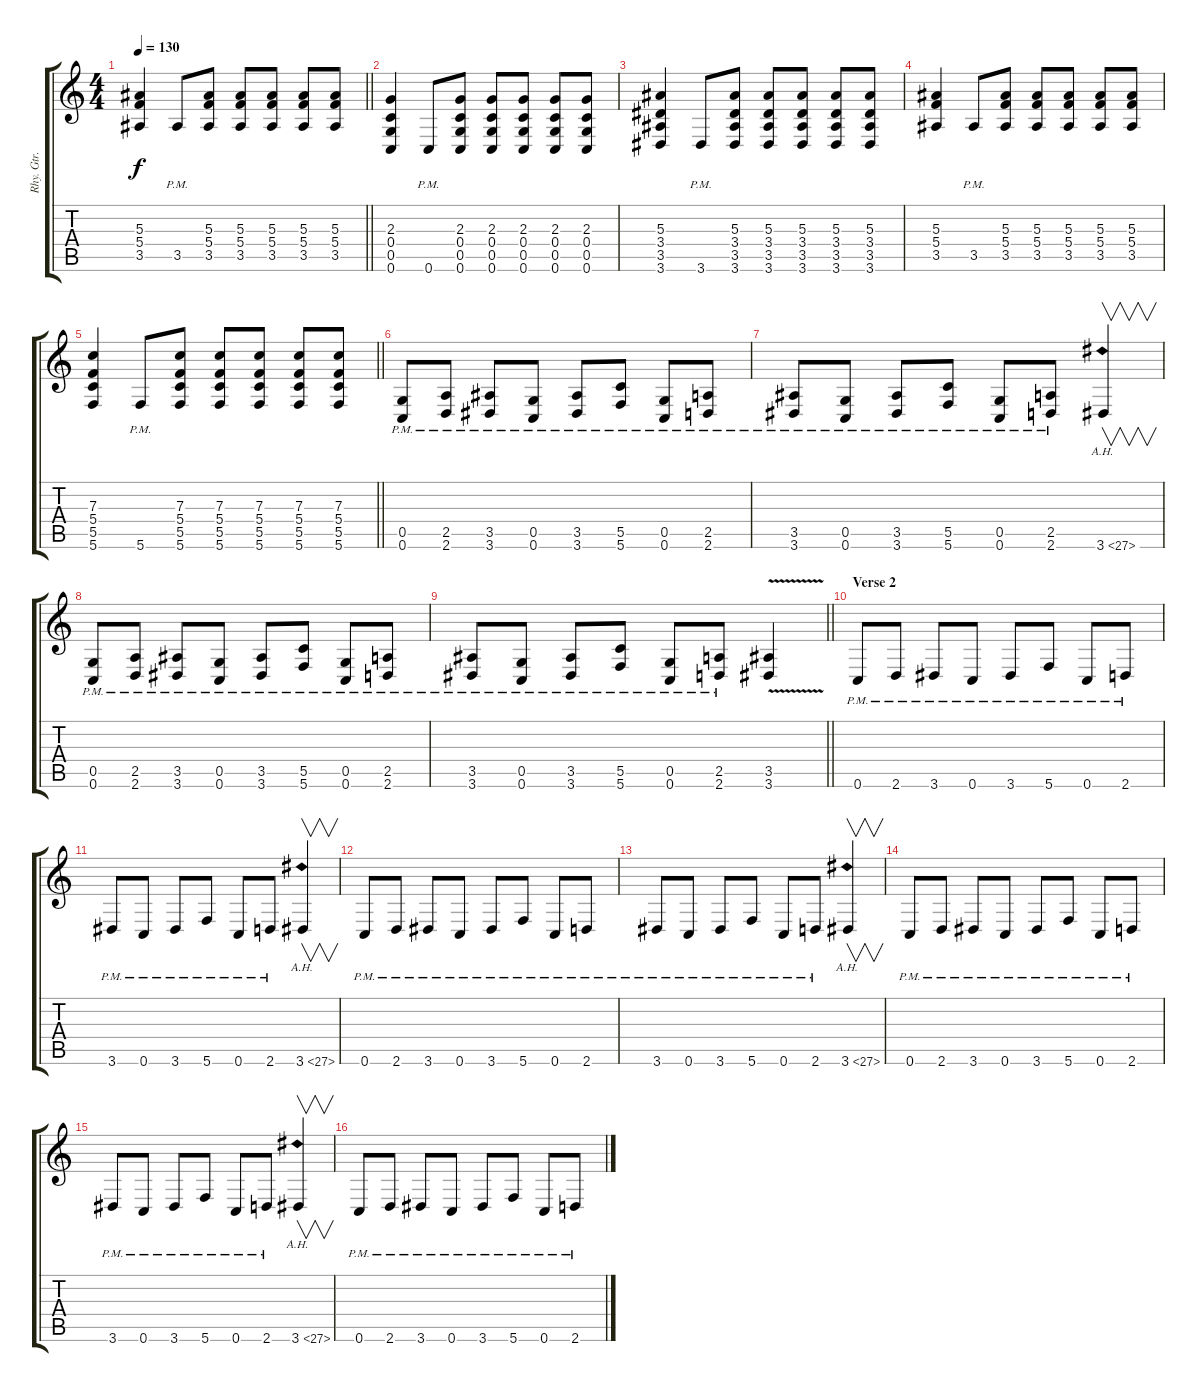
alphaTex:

\track ("Rhy. Gtr. 2" "Rhy. Gtr. ") {instrument distortionguitar}
\staff {score tabs}
\tuning (D4 A3 F3 C3 G2 C2) {hide}
\ts (4 4)
\tempo 130
\clef g2
\barLineRight lightlight
\ks c
(5.3 5.4 3.5).4{dy f} 3.5{pm}.8 (5.3 5.4 3.5).8 (5.3 5.4 3.5).8 (5.3 5.4 3.5).8 (5.3 5.4 3.5).8 (5.3 5.4 3.5).8 |
\section ("" "")
(2.3 0.4 0.5 0.6).4 0.6{pm}.8 (2.3 0.4 0.5 0.6).8 (2.3 0.4 0.5 0.6).8 (2.3 0.4 0.5 0.6).8 (2.3 0.4 0.5 0.6).8 (2.3 0.4 0.5 0.6).8 |
(5.3 3.4 3.5 3.6).4 3.6{pm}.8 (5.3 3.4 3.5 3.6).8 (5.3 3.4 3.5 3.6).8 (5.3 3.4 3.5 3.6).8 (5.3 3.4 3.5 3.6).8 (5.3 3.4 3.5 3.6).8 |
(5.3 5.4 3.5).4 3.5{pm}.8 (5.3 5.4 3.5).8 (5.3 5.4 3.5).8 (5.3 5.4 3.5).8 (5.3 5.4 3.5).8 (5.3 5.4 3.5).8 |
\barLineRight lightlight
(7.3 5.4 5.5 5.6).4 5.6{pm}.8 (7.3 5.4 5.5 5.6).8 (7.3 5.4 5.5 5.6).8 (7.3 5.4 5.5 5.6).8 (7.3 5.4 5.5 5.6).8 (7.3 5.4 5.5 5.6).8 |
\section ("" "")
(0.5{pm} 0.6{pm}).8 (2.5{pm} 2.6{pm}).8 (3.5{pm} 3.6{pm}).8 (0.5{pm} 0.6{pm}).8 (3.5{pm} 3.6{pm}).8 (5.5{pm} 5.6{pm}).8 (0.5{pm} 0.6{pm}).8 (2.5{pm} 2.6{pm}).8 |
(3.5{pm} 3.6{pm}).8 (0.5{pm} 0.6{pm}).8 (3.5{pm} 3.6{pm}).8 (5.5{pm} 5.6{pm}).8 (0.5{pm} 0.6{pm}).8 (2.5{pm} 2.6{pm}).8 3.6{ah 24}.4{v} |
(0.5{pm} 0.6{pm}).8 (2.5{pm} 2.6{pm}).8 (3.5{pm} 3.6{pm}).8 (0.5{pm} 0.6{pm}).8 (3.5{pm} 3.6{pm}).8 (5.5{pm} 5.6{pm}).8 (0.5{pm} 0.6{pm}).8 (2.5{pm} 2.6{pm}).8 |
\barLineRight lightlight
(3.5{pm} 3.6{pm}).8 (0.5{pm} 0.6{pm}).8 (3.5{pm} 3.6{pm}).8 (5.5{pm} 5.6{pm}).8 (0.5{pm} 0.6{pm}).8 (2.5{pm} 2.6{pm}).8 (3.5{v} 3.6{v}).4 |
\section ("" "Verse 2")
0.6{pm}.8 2.6{pm}.8 3.6{pm}.8 0.6{pm}.8 3.6{pm}.8 5.6{pm}.8 0.6{pm}.8 2.6{pm}.8 |
3.6{pm}.8 0.6{pm}.8 3.6{pm}.8 5.6{pm}.8 0.6{pm}.8 2.6{pm}.8 3.6{ah 24}.4{v} |
0.6{pm}.8 2.6{pm}.8 3.6{pm}.8 0.6{pm}.8 3.6{pm}.8 5.6{pm}.8 0.6{pm}.8 2.6{pm}.8 |
3.6{pm}.8 0.6{pm}.8 3.6{pm}.8 5.6{pm}.8 0.6{pm}.8 2.6{pm}.8 3.6{ah 24}.4{v} |
0.6{pm}.8 2.6{pm}.8 3.6{pm}.8 0.6{pm}.8 3.6{pm}.8 5.6{pm}.8 0.6{pm}.8 2.6{pm}.8 |
3.6{pm}.8 0.6{pm}.8 3.6{pm}.8 5.6{pm}.8 0.6{pm}.8 2.6{pm}.8 3.6{ah 24}.4{v} |
0.6{pm}.8 2.6{pm}.8 3.6{pm}.8 0.6{pm}.8 3.6{pm}.8 5.6{pm}.8 0.6{pm}.8 2.6{pm}.8
